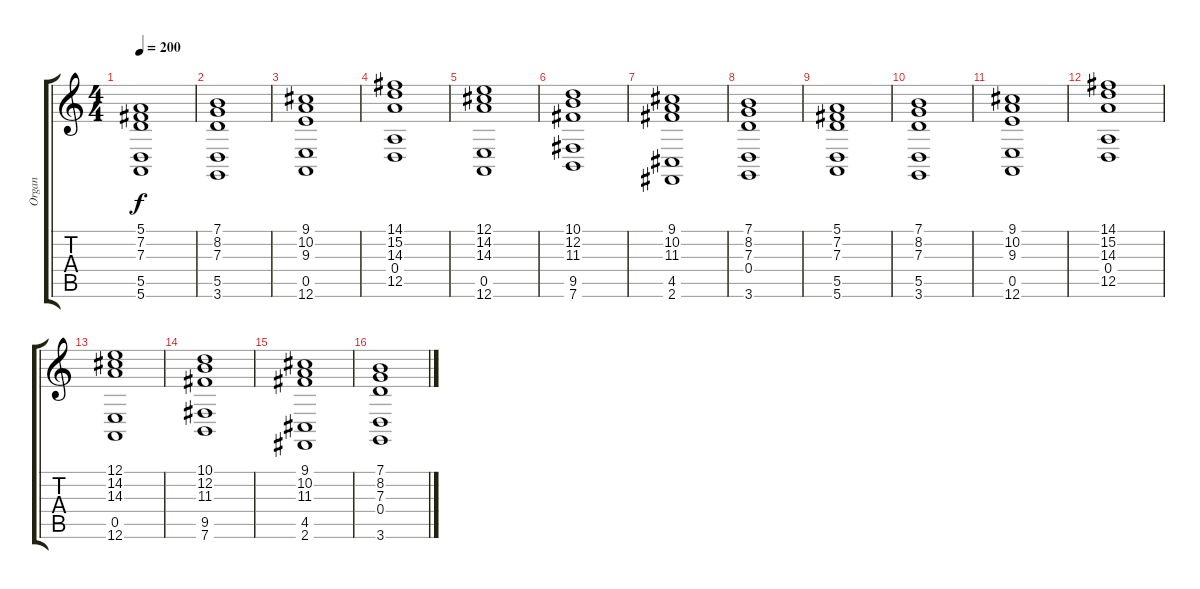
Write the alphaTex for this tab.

\track ("Organ" "Organ") {instrument stringensemble1}
\staff {score tabs}
\tuning (E4 B3 G3 D3 A2 E2) {hide}
\ts (4 4)
\tempo 200
\clef g2
\ks c
(5.1 7.2 7.3 5.5 5.6).1{dy f} |
(7.1 8.2 7.3 5.5 3.6).1 |
(9.1 10.2 9.3 0.5 12.6).1 |
(14.1 15.2 14.3 0.4 12.5).1 |
(12.1 14.2 14.3 0.5 12.6).1 |
(10.1 12.2 11.3 9.5 7.6).1 |
(9.1 10.2 11.3 4.5 2.6).1 |
(7.1 8.2 7.3 0.4 3.6).1 |
(5.1 7.2 7.3 5.5 5.6).1 |
(7.1 8.2 7.3 5.5 3.6).1 |
(9.1 10.2 9.3 0.5 12.6).1 |
(14.1 15.2 14.3 0.4 12.5).1 |
(12.1 14.2 14.3 0.5 12.6).1 |
(10.1 12.2 11.3 9.5 7.6).1 |
(9.1 10.2 11.3 4.5 2.6).1 |
(7.1 8.2 7.3 0.4 3.6).1
